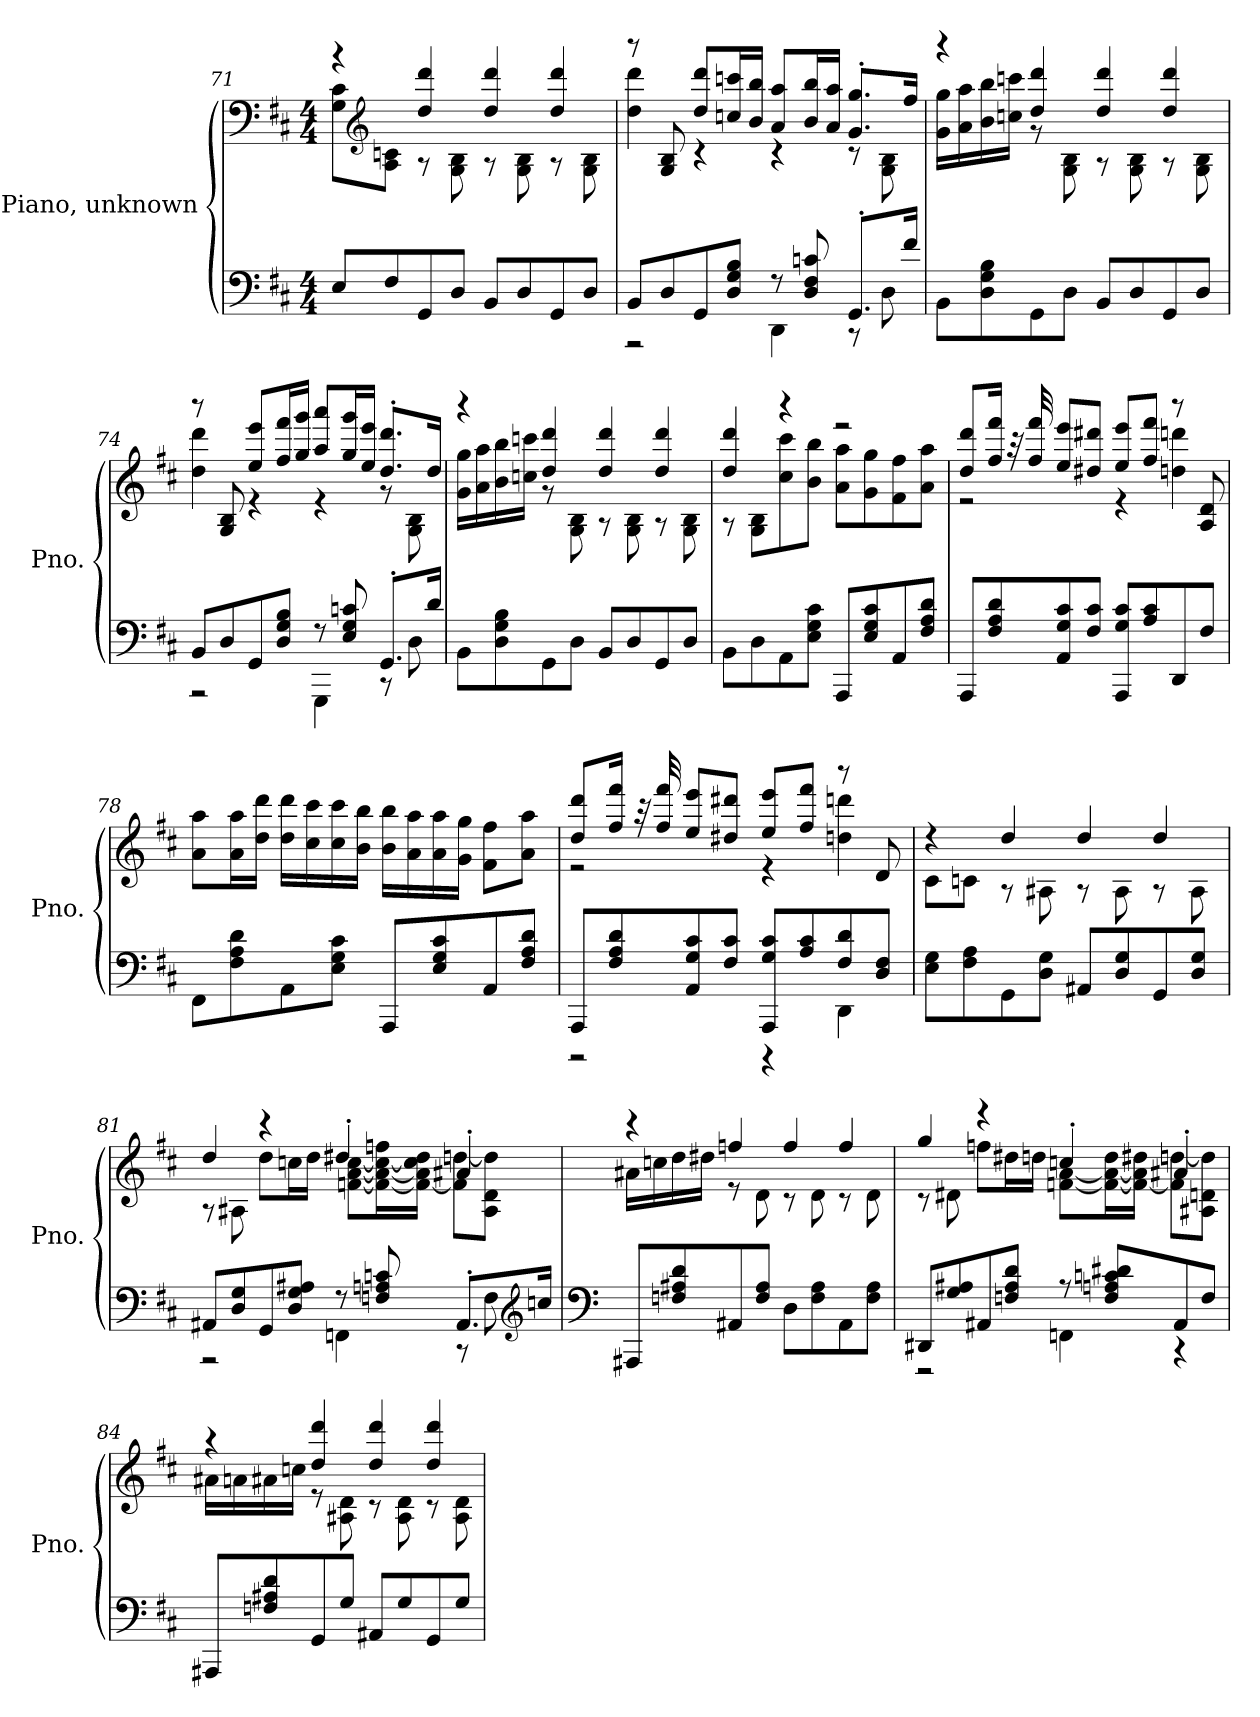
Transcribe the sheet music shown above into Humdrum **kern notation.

**kern	**kern
*part1	*part1
*staff2	*staff1
*I"Piano, unknown	*
*I'Pno.	*
*clefF4	*clefF4
*k[f#c#]	*k[f#c#]
*M4/4	*M4/4
=71	=71
*	*^
8E/L	4r	8G\ 8c#\L
*	*clefG2	*
8F#/	.	8A\ 8cn\J
8GG/	4dd/ 4ddd/	8r
8D/J	.	8G\ 8B\
8BB/L	4dd/ 4ddd/	8r
8D/	.	8G\ 8B\
8GG/	4dd/ 4ddd/	8r
8D/J	.	8G\ 8B\
!!LO:LB:g=z	!!
=72	=72	=72
*^	*	*
8BB/L	2r	8r	4dd\ 4ddd\
8D/	.	8G/ 8B/	.
8GG/	.	8dd/ 8ddd/L	4r
8D/ 8G/ 8B/J	.	16ccn/ 16cccn/L	.
.	.	16b/ 16bb/JJ	.
8r	4DD\	8a/ 8aa/L	4r
8D/ 8F#/ 8cn/	.	16b/ 16bb/L	.
.	.	16a/ 16aa/JJ	.
8.GG'/L	8r	8.g/' 8.gg/'L	8r
.	8D\	.	8G\ 8B\
16f#/Jk	.	16ff#/Jk	.
*v	*v	*	*
=73	=73	=73
8BB\L	4r	16g\ 16gg\LL
.	.	16a\ 16aa\
8D\ 8G\ 8B\	.	16b\ 16bb\
.	.	16ccn\ 16cccn\JJ
8GG\	4dd/ 4ddd/	8r
8D\J	.	8G\ 8B\
8BB/L	4dd/ 4ddd/	8r
8D/	.	8G\ 8B\
8GG/	4dd/ 4ddd/	8r
8D/J	.	8G\ 8B\
=74	=74	=74
*^	*	*
8BB/L	2r	8r	4dd\ 4ddd\
8D/	.	8G/ 8B/	.
8GG/	.	8ee/ 8eee/L	4r
8D/ 8G/ 8B/J	.	16ff#/ 16fff#/L	.
.	.	16gg/ 16ggg/JJ	.
8r	4GGG\	8aa/ 8aaa/L	4r
8E/ 8G/ 8cn/	.	16gg/ 16ggg/L	.
.	.	16ee/ 16eee/JJ	.
8.GG'/L	8r	8.dd/' 8.ddd/'L	8r
.	8D\	.	8G\ 8B\
16d/Jk	.	16dd/Jk	.
*v	*v	*	*
!!LO:LB:g=z	!!
=75	=75	=75
8BB\L	4r	16g\ 16gg\LL
.	.	16a\ 16aa\
8D\ 8G\ 8B\	.	16b\ 16bb\
.	.	16ccn\ 16cccn\JJ
8GG\	4dd/ 4ddd/	8r
8D\J	.	8G\ 8B\
8BB/L	4dd/ 4ddd/	8r
8D/	.	8G\ 8B\
8GG/	4dd/ 4ddd/	8r
8D/J	.	8G\ 8B\
=76	=76	=76
8BB\L	4dd/ 4ddd/	8r
8D\	.	8G\ 8B\L
8AA\	4r	8cc#\ 8ccc#\
8E\ 8G\ 8c#\J	.	8b\ 8bb\J
8AAA/L	2r	8a\ 8aa\L
8E/ 8G/ 8c#/	.	8g\ 8gg\
8AA/	.	8f#\ 8ff#\
8F#/ 8A/ 8d/J	.	8a\ 8aa\J
=77	=77	=77
8AAA/L	8dd/ 8ddd/L	2r
8F#/ 8A/ 8d/	16ff#/ 16fff#/Jk	.
.	32r	.
.	32ff#/ 32fff#/	.
8AA/ 8G/ 8c#/	8ee/ 8eee/L	.
8F#/ 8c#/J	8dd#X/ 8ddd#X/J	.
8AAA/ 8G/ 8c#/L	8ee/ 8eee/L	4r
8A/ 8c#/	8ff#/ 8fff#/J	.
8DD/	8r	4ddn\ 4dddn\
8F#/J	8A/ 8d/	.
*	*v	*v
!!LO:PB:g=z
=78	=78
8FF#\L	8a\ 8aa\L
8F#\ 8A\ 8d\	16a\ 16aa\L
.	16dd\ 16ddd\JJ
8AA\	16dd\ 16ddd\LL
.	16cc#\ 16ccc#\
8E\ 8G\ 8c#\J	16cc#\ 16ccc#\
.	16b\ 16bb\JJ
8AAA/L	16b\ 16bb\LL
.	16a\ 16aa\
8E/ 8G/ 8c#/	16a\ 16aa\
.	16g\ 16gg\JJ
8AA/	8f#\ 8ff#\L
8F#/ 8A/ 8d/J	8a\ 8aa\J
=79	=79
*^	*^
8AAA/L	2r	8dd/ 8ddd/L	2r
8F#/ 8A/ 8d/	.	16ff#/ 16fff#/Jk	.
.	.	32r	.
.	.	32ff#/ 32fff#/	.
8AA/ 8G/ 8c#/	.	8ee/ 8eee/L	.
8F#/ 8c#/J	.	8dd#X/ 8ddd#X/J	.
8AAA/ 8G/ 8c#/L	4r	8ee/ 8eee/L	4r
8A/ 8c#/	.	8ff#/ 8fff#/J	.
8F#/ 8d/	4DD\	8r	4ddn\ 4dddn\
8D/ 8F#/J	.	8d/	.
*v	*v	*	*
=80	=80	=80
8E\ 8G\L	4r	8c#\L
8F#\ 8A\	.	8cn\J
8GG\	4dd/	8r
8D\ 8G\J	.	8A#X\
8AA#X/L	4dd/	8r
8D/ 8G/	.	8A#\
8GG/	4dd/	8r
8D/ 8G/J	.	8A#\
!!LO:LB:g=z	!!
=81	=81	=81
*^	*	*
8AA#X/L	2r	4dd/	8r
8D/ 8G/	.	.	8A#X\
8GG/	.	4r	8dd\L
8D/ 8G/ 8A#X/J	.	.	16ccn\L
.	.	.	16dd\JJ
8r	4FFn\	4dd#X'/	[8fn\ [8a\ [8cc\L
8Fn/ 8An/ 8cn/	.	.	16f\_ 16a\_ 16cc\_ 16ffn\L
.	.	.	16f\_ 16a\] 16cc\] 16dd#\JJ
8.AA#'/L	8r	4a#X'/	8f\] [8ddn\L
.	8F\	.	8A#\ 8d\ 8dd\]J
*clefG2	*	*	*
16ccn/Jk	.	.	.
*v	*v	*	*
=82	=82	=82
*clefF4	*	*
8AAA#X/L	4r	16a#X\LL
.	.	16ccn\
8Fn/ 8A#X/ 8d/	.	16dd\
.	.	16dd#X\JJ
8AA#X/	4ffn/	8r
8F/ 8A#/J	.	8d\
8D\L	4ff/	8r
8F\ 8A#\	.	8d\
8AA#\	4ff/	8r
8F\ 8A#\J	.	8d\
!!LO:LB:g=z	!!
=83	=83	=83
*^	*	*
8DD#X/L	2r	4gg/	8r
8G/ 8A#X/	.	.	8d#X\
8AA#X/	.	4r	8ffn\L
8Fn/ 8A#/ 8d/J	.	.	16dd#X\L
.	.	.	16ddn\JJ
8r	4FFn\	4ccn'/	[8fn\ [8a\L
8F/ 8An/ 8cn/ 8d#X/L	.	.	16f\_ 16a\_ 16dd\L
.	.	.	16f\_ 16a\] 16dd#X\JJ
8AA#/	4r	4a#X'/	8f\] [8ddn\L
8F/J	.	.	8A#X\ 8dn\ 8dd\]J
*v	*v	*	*
=84	=84	=84
8AAA#X/L	4r	16a#X\LL
.	.	16an\
8Fn/ 8A#X/ 8d/	.	16a#X\
.	.	16ccn\JJ
8GG/	4dd/ 4ddd/	8r
8G/J	.	8A#X\ 8d\
8AA#X/L	4dd/ 4ddd/	8r
8G/	.	8A#\ 8d\
8GG/	4dd/ 4ddd/	8r
8G/J	.	8A#\ 8d\
*	*v	*v
=	=
*-	*-
